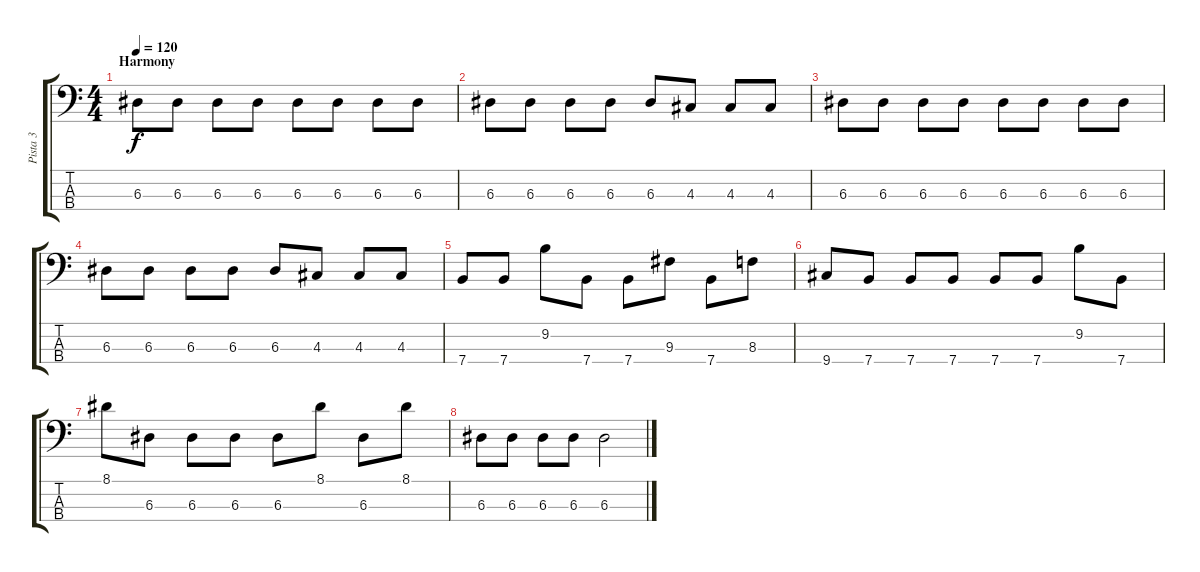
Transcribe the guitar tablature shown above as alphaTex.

\track ("Pista 3" "Pista 3") {instrument electricbassfinger}
\staff {score tabs}
\tuning (G2 D2 A1 E1) {hide}
\ts (4 4)
\section ("" "Harmony")
\tempo 120
\clef f4
\ks c
6.3.8{dy f} 6.3.8 6.3.8 6.3.8 6.3.8 6.3.8 6.3.8 6.3.8 |
6.3.8 6.3.8 6.3.8 6.3.8 6.3.8 4.3.8 4.3.8 4.3.8 |
6.3.8 6.3.8 6.3.8 6.3.8 6.3.8 6.3.8 6.3.8 6.3.8 |
6.3.8 6.3.8 6.3.8 6.3.8 6.3.8 4.3.8 4.3.8 4.3.8 |
7.4.8 7.4.8 9.2.8 7.4.8 7.4.8 9.3.8 7.4.8 8.3.8 |
9.4.8 7.4.8 7.4.8 7.4.8 7.4.8 7.4.8 9.2.8 7.4.8 |
8.1.8 6.3.8 6.3.8 6.3.8 6.3.8 8.1.8 6.3.8 8.1.8 |
6.3.8 6.3.8 6.3.8 6.3.8 6.3.2
